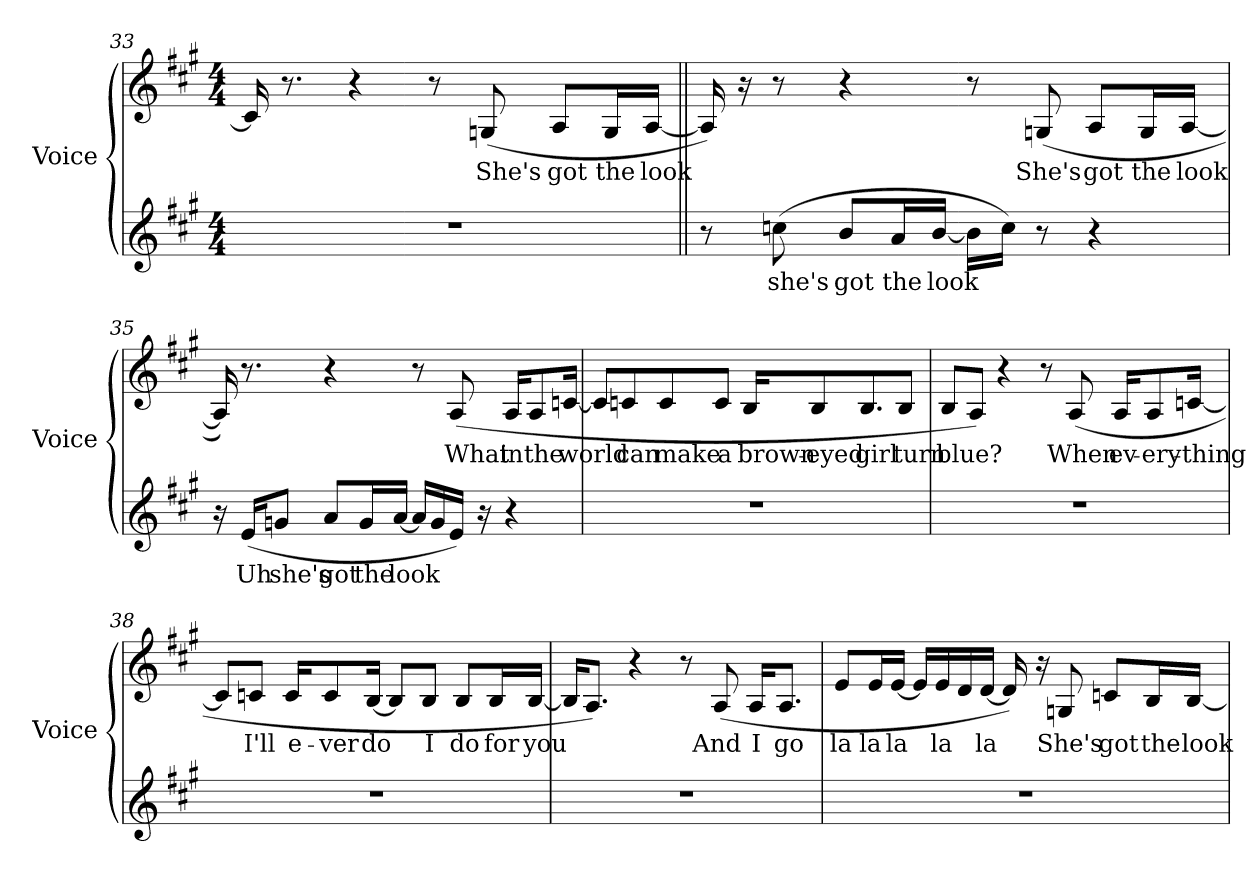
**kern	**text	**kern	**text
*part2	*part2	*part1	*part1
*staff2	*staff2	*staff1	*staff1
*I"Voice	*	*I"Voice	*
*I'Voice	*	*I'Voice	*
*clefG2	*	*clefG2	*
*k[f#c#g#]	*	*k[f#c#g#]	*
*A:	*	*A:	*
*M4/4	*	*M4/4	*
=33	=33	=33	=33
1r	.	16c#i/]	.
.	.	8.r	.
.	.	4r	.
.	.	8r	.
!	!	!	!LO:LY:b:color=#000000
.	.	(8Gni/	She's
!	!	!	!LO:LY:b:color=#000000
.	.	8Ai/L	got
!	!	!	!LO:LY:b:color=#000000
.	.	16Gi/L	the
!	!	!	!LO:LY:b:color=#000000
.	.	[16Ai/JJ	look
!!LO:LB:g=z
=34||	=34||	=34||	=34||
8r	.	16Ai/])	.
.	.	16r	.
!	!LO:LY:b:color=#000000	!	!
(8ccni\	she's	8r	.
!	!LO:LY:b:color=#000000	!	!
8bi/L	got	4r	.
!	!LO:LY:b:color=#000000	!	!
16ai/L	the	.	.
!	!LO:LY:b:color=#000000	!	!
[16bi/JJ	look	.	.
16bi\LL]	.	8r	.
16cci\JJ)	.	.	.
!	!	!	!LO:LY:b:color=#000000
8r	.	(8Gni/	She's
!	!	!	!LO:LY:b:color=#000000
4r	.	8Ai/L	got
!	!	!	!LO:LY:b:color=#000000
.	.	16Gi/L	the
!	!	!	!LO:LY:b:color=#000000
.	.	[16Ai/JJ	look
=35	=35	=35	=35
16r	.	16Ai/])	.
!	!LO:LY:b:color=#000000	!	!
(16ei/KL	Uh	8.r	.
!	!LO:LY:b:color=#000000	!	!
8gni/J	she's	.	.
!	!LO:LY:b:color=#000000	!	!
8ai/L	got	4r	.
!	!LO:LY:b:color=#000000	!	!
16gi/L	the	.	.
!	!LO:LY:b:color=#000000	!	!
[16ai/JJ	look	.	.
16ai/LL]	.	8r	.
16gi/	.	.	.
!	!	!	!LO:LY:b:color=#000000
16ei/JJ)	.	(8Ai/	What
16r	.	.	.
!	!	!	!LO:LY:b:color=#000000
4r	.	16Ai/KL	in
!	!	!	!LO:LY:b:color=#000000
.	.	8Ai/	the
!	!	!	!LO:LY:b:color=#000000
.	.	[16cni/Jk	world
!!LO:PB:g=z
=36	=36	=36	=36
1r	.	8ci/L]	.
!	!	!	!LO:LY:b:color=#000000
.	.	8cni/	can
!	!	!	!LO:LY:b:color=#000000
.	.	8ci/	make
!	!	!	!LO:LY:b:color=#000000
.	.	8ci/J	a
!	!	!	!LO:LY:b:color=#000000
.	.	16Bi/KL	brown-
!	!	!	!LO:LY:b:color=#000000
.	.	8Bi/	-eyed
!	!	!	!LO:LY:b:color=#000000
.	.	8.Bi/	girl
!	!	!	!LO:LY:b:color=#000000
.	.	8Bi/J	turn
=37	=37	=37	=37
!	!	!	!LO:LY:b:color=#000000
1r	.	8Bi/L	blue?
.	.	8Ai/J)	.
.	.	4r	.
.	.	8r	.
!	!	!	!LO:LY:b:color=#000000
.	.	(8Ai/	When
!	!	!	!LO:LY:b:color=#000000
.	.	16Ai/KL	ev-
!	!	!	!LO:LY:b:color=#000000
.	.	8Ai/	-ery-
!	!	!	!LO:LY:b:color=#000000
.	.	[16cni/Jk	-thing
=38	=38	=38	=38
1r	.	8ci/L]	.
!	!	!	!LO:LY:b:color=#000000
.	.	8cni/J	I'll
!	!	!	!LO:LY:b:color=#000000
.	.	16ci/KL	e-
!	!	!	!LO:LY:b:color=#000000
.	.	8ci/	-ver
!	!	!	!LO:LY:b:color=#000000
.	.	[16Bi/Jk	do
.	.	8Bi/L]	.
!	!	!	!LO:LY:b:color=#000000
.	.	8Bi/J	I
!	!	!	!LO:LY:b:color=#000000
.	.	8Bi/L	do
!	!	!	!LO:LY:b:color=#000000
.	.	16Bi/L	for
!	!	!	!LO:LY:b:color=#000000
.	.	[16Bi/JJ	you
!!LO:LB:g=z
=39	=39	=39	=39
1r	.	16Bi/KL]	.
.	.	8.Ai/J)	.
.	.	4r	.
.	.	8r	.
!	!	!	!LO:LY:b:color=#000000
.	.	(8Ai/	And
!	!	!	!LO:LY:b:color=#000000
.	.	16Ai/KL	I
!	!	!	!LO:LY:b:color=#000000
.	.	8.Ai/J	go
=40	=40	=40	=40
!	!	!	!LO:LY:b:color=#000000
1r	.	8ei/L	la
!	!	!	!LO:LY:b:color=#000000
.	.	16ei/L	la
!	!	!	!LO:LY:b:color=#000000
.	.	[16ei/JJ	la
.	.	16ei/LL]	.
!	!	!	!LO:LY:b:color=#000000
.	.	16ei/	la
.	.	16di/	.
!	!	!	!LO:LY:b:color=#000000
.	.	[16di/JJ	la
.	.	16di/])	.
.	.	16r	.
!	!	!	!LO:LY:b:color=#000000
.	.	8Gni/	She's
!	!	!	!LO:LY:b:color=#000000
.	.	8cni/L	got
!	!	!	!LO:LY:b:color=#000000
.	.	16Bi/L	the
!	!	!	!LO:LY:b:color=#000000
.	.	[16Bi/JJ	look
=	=	=	=
*-	*-	*-	*-
